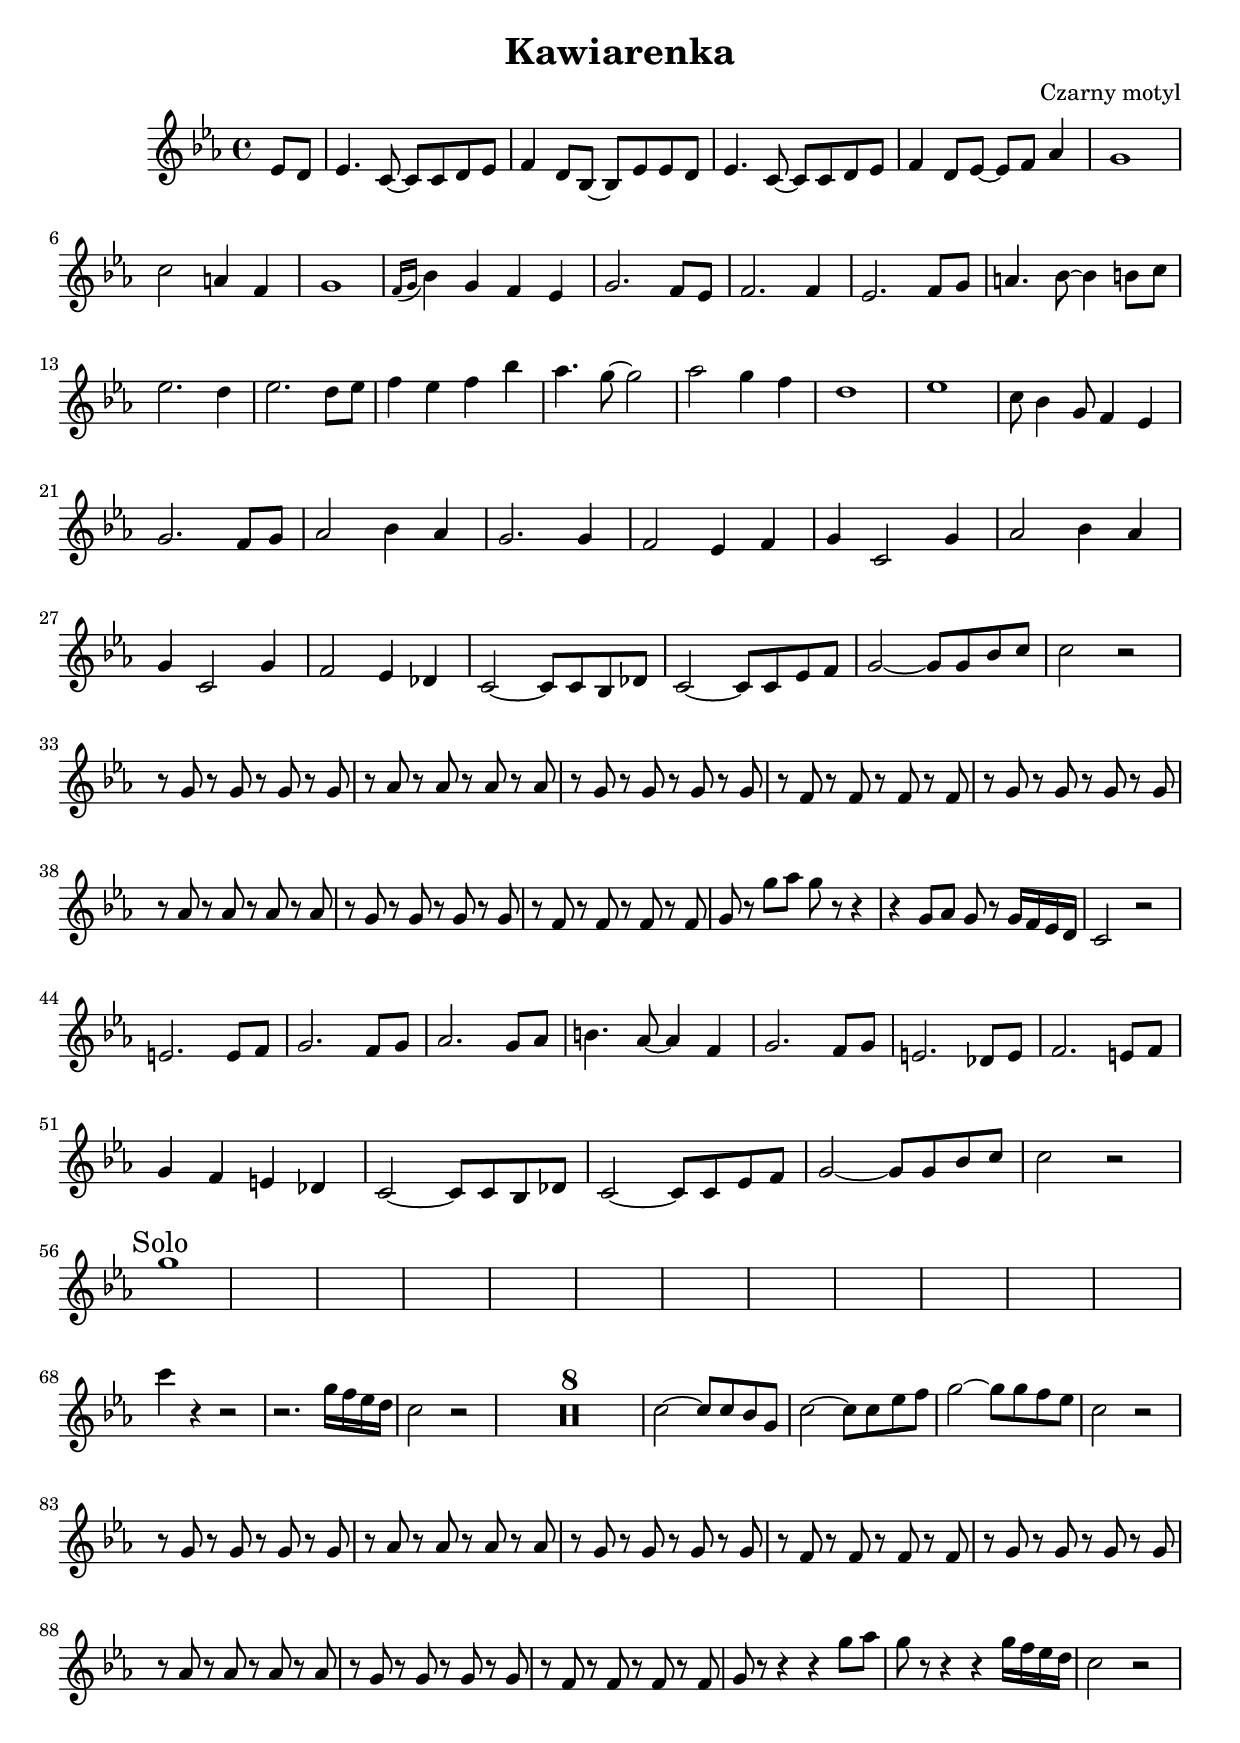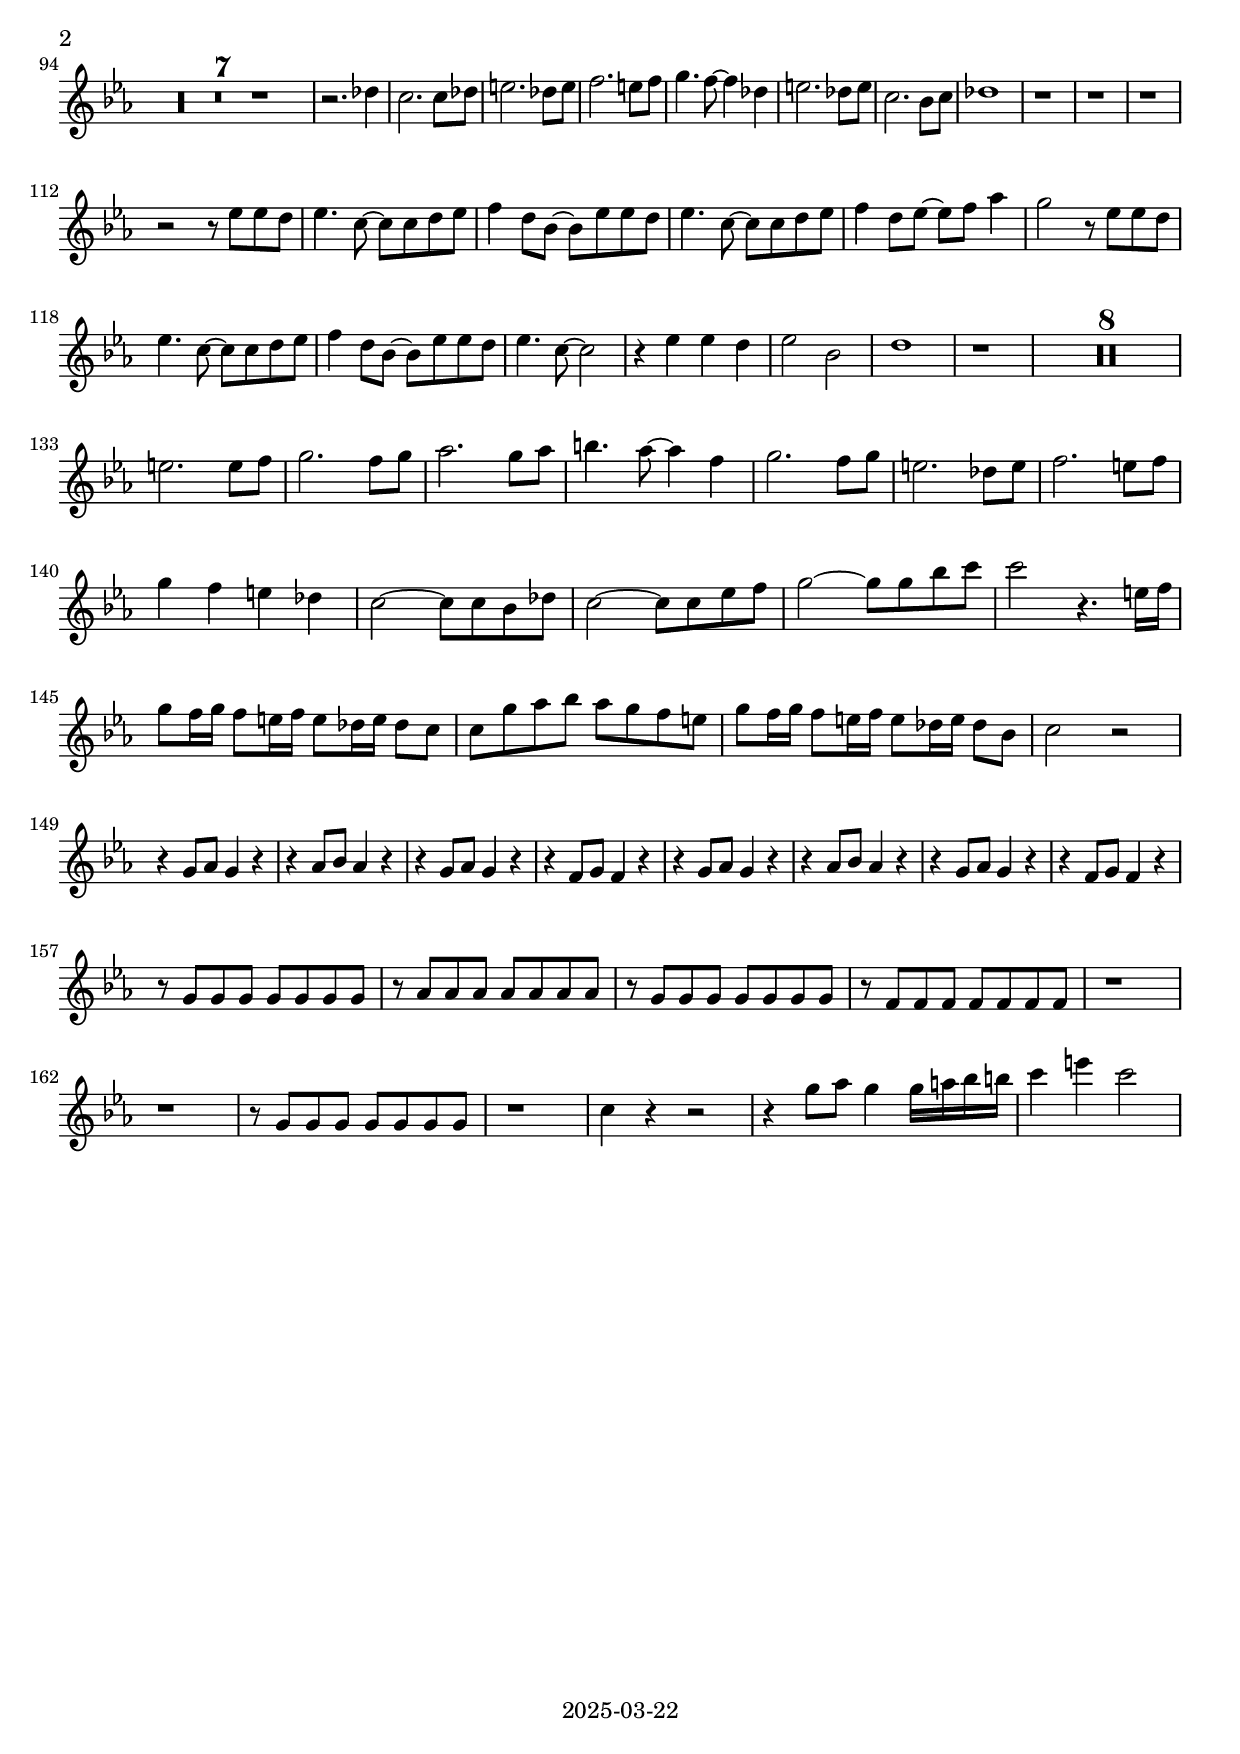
\version "2.22.1"
\include "deutsch.ly"

violin = \relative c' {
  \clef treble
  \key c \minor
  \time 4/4

  \partial 4*1 es8 d |
  es4. c8~c c d es | f4 d8 b~b es es d | es4. c8~c c d es | f4 d8 es~es f as4 | g1 | c2 a4 f | g1 | \acciaccatura { f16 g } b4 g f es |
  g2. f8 es | f2. f4 | es2. f8 g | a4. b8~b4 h8 c | es2. d4 | es2. d8 es | f4 es f b | as4. g8~g2 | as2 g4 f | d1 | es1 | c8 b4 g8 f4 es |

  \break
  g2. f8 g | as2 b4 as | g2. g4 | f2 es4 f | g4 c,2 g'4 | as2 b4 as | g4 c,2 g'4 | f2 es4 des |
  c2~ c8 c b des | c2~ c8 c es f | g2~ g8 g b c | c2 r2 |

  \break
  r8 g8 r8 g8 r8 g8 r8 g8  | r8 as8 r8 as8 r8 as8 r8 as8  | r8 g8 r8 g8 r8 g8 r8 g8  | r8 f8 r8 f8 r8 f8 r8 f8  |
  r8 g8 r8 g8 r8 g8 r8 g8  | r8 as8 r8 as8 r8 as8 r8 as8  | r8 g8 r8 g8 r8 g8 r8 g8  | r8 f8 r8 f8 r8 f8 r8 f8  |
  g8 r8 g'8 as g r8 r4  | r4 g,8 as g r8 g16 f es d | c2 r2 |

  \break
  e2. e8 f | g2. f8 g | as2. g8 as | h4. as8~as4 f4 | g2. f8 g | e2. des8 e | f2. e8 f | g4 f e des |
  c2~ c8 c b des | c2~ c8 c es f | g2~ g8 g b c | c2 r2 |

  \break
  \mark \markup { "Solo" }
  g'1 | s1 | s1 | s1 | s1 | s1 | s1 | s1 | s1 | s1 | s1 | s1 | c4 r4 r2 | r2. g16 f es d | c2 r2 |
  \compressMMRests { R1*8 | }
  c2~ c8 c b g | c2~ c8 c es f | g2~ g8 g f es | c2 r2 |

  \break
  r8 g8 r8 g8 r8 g8 r8 g8  | r8 as8 r8 as8 r8 as8 r8 as8  | r8 g8 r8 g8 r8 g8 r8 g8  | r8 f8 r8 f8 r8 f8 r8 f8  |
  r8 g8 r8 g8 r8 g8 r8 g8  | r8 as8 r8 as8 r8 as8 r8 as8  | r8 g8 r8 g8 r8 g8 r8 g8  | r8 f8 r8 f8 r8 f8 r8 f8  |
  g8 r8 r4 r4 g'8 as | g8 r8 r4  r4 g16 f es d | c2 r2 |

  \break
  \compressMMRests { R1*7 | } | r2. des4 |
  c2. c8 des | e2. des8 e | f2. e8 f | g4. f8~f4 des4 | e2. des8 e | c2. b8 c | des1 | r1 | r1 | r1 |

  \break
  r2 r8 es8 es d |
  es4. c8~c c d es | f4 d8 b~b es es d | es4. c8~c c d es | f4 d8 es~es f as4 | g2  r8 es8 es d |
  es4. c8~c c d es | f4 d8 b~b es es d | es4. c8~c2 | r4 es4 es d | es2 b | d1 | r1 |
  \compressMMRests { R1*8 | }

  \break
  e2. e8 f | g2. f8 g | as2. g8 as | h4. as8~as4 f4 | g2. f8 g | e2. des8 e | f2. e8 f | g4 f e des |
  c2~ c8 c b des | c2~ c8 c es f | g2~ g8 g b c | c2 r4. e,16 f |
  g8 f16 g f8 e16 f e8 des16 e des8 c | c8 g' as b as g f e | g8 f16 g f8 e16 f e8 des16 e des8 b | c2 r2 |

  \break
  r4 g8 as g4 r4 | r4 as8 b as4 r4 | r4 g8 as g4 r4 | r4 f8 g f4 r4 |
  r4 g8 as g4 r4 | r4 as8 b as4 r4 | r4 g8 as g4 r4 | r4 f8 g f4 r4 |
  \break
  r8 g8 g g g g g g | r8 as as as as as as as | r8 g8 g g g g g g | r8 f f f f f f f |
  r1 | r1 | r8 g8 g g g g g g | r1 | c4 r4 r2 | r4 g'8 as g4 g16 a b h | c4 e c2 |
}

bass = \relative c {
  \clef bass
  \key c \minor
  \time 4/4

  \partial 4*1 r4 |
  c1 | d | es | f4. es8~es4 f | g1 | f4. c8~c4 d | c1 | f,2 g |
  c1 | d | c | f4. es8~es4 d | c2. b4 | c1 | d4 b f' b, | es1 | des2 r2 | b1 | c | f4 es f g |

  \break
  c,1 | des | c | des2 es4 des | c1 | des1 | c | b |
  c2~ c8 c b g | c2~ c8 c es f | g2~ g8 g f es | c2 r2 |

  \break
  c4 r4 g' c, | des r4 as' des, | c4 r4 g' c, | b r4 f' b, |
  c4 r4 g' c, | des r4 as' des, | c4 r4 g' c, | b r4 f' b, |
  c4 r2 g'8 as | g8 r8 r2 g16 f es d | c2 r2 |

  r1 | r1 | r1 | r1 | r1 | r1 | r1 | r1 |
  c2~ c8 c b g | c2~ c8 c es f | g2~ g8 g f es | c2 r2 |

  c4 r4 g' c, | des r4 as' des, | c4 r4 g' c, | b r4 f' b, |
  c4 r4 g' c, | des r4 as' des, | c4 r4 g' c, | b r4 f' b, |
  c4 r4 g' c, | des r4 as' des, | c4 r4 g' c, | b r4 f' b, |
  c4 r2 g'8 as | g8 r8 r2 g16 f es d | c2 r2 |

  e2. e8 f | g2. f8 g | as2. g8 as | h4. as8~as4 f4 | g2. f8 g | e2. des8 e | f2. e8 f | g4 f e des |
  c2~ c8 c b des | c2~ c8 c es f | g2~ g8 g b c | c2 r2 |

  \mark \markup { "Solo" }
  c,1 | s1 | s1 | s1 | s1 | s1 | s1 | s1 | c4 r4 r2 | r2. g'16 f es d | c2 r2 |
  \compressMMRests { R1*7 | } | r2. f4 |
  e2. e8 f | g2. f8 g | as2. g8 as | h4. as8~as4 f4 | g2. f8 g | e2. des8 e | f1 | r1 | r1 | r1 |

  r1 | c1 | d | es | f4. es8~es4 f | c2. b4 | c1 | d | c | r1 | es2 f | g1 | r1 |
  \compressMMRests { R1*8 | }
  c,2. c8 des | e2. des8 e | f2. e8 f | g4. f8~f4 des4 | e2. des8 e | c2. b8 c | des2. c8 des | f4 e des b |
  c2~ c8 c b g | c2~ c8 c es f | g2~ g8 g f es | c2 r2 |

  c4 g c des | c g c b | c g c des | c2 r2 |

  c4 r2 c4 | des4 r2 des4 | c4 r2 c4 | b4 r2 b4 | c4 r2 c4 | des4 r2 des4 | c4 r2 c4 | b4 r2 b4 |
  c4 r8 c8 g'4 c, | des4 r8 des8 as'4 des, | c4 r8 c8 g'4 c, | b4 r8 b8 f'4 b, |
  h8 c8 r8 c8 g'4 c, | c8 des8 r8 des8 as'4 des, | h8 c8 r8 c8 g'4 c, | a8 b8 r4 r2 |
  c4 r4 r2 | r4 g'8 as g4 g16 f es d | c4 g c2 |
}

\header {
  title = "Kawiarenka"
  composer = "Czarny motyl"
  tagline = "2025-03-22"
}
\score {
  <<
    \context Staff = "violin"
    \violin
    %\context Staff = "bass"
    %\bass
  >>
}

